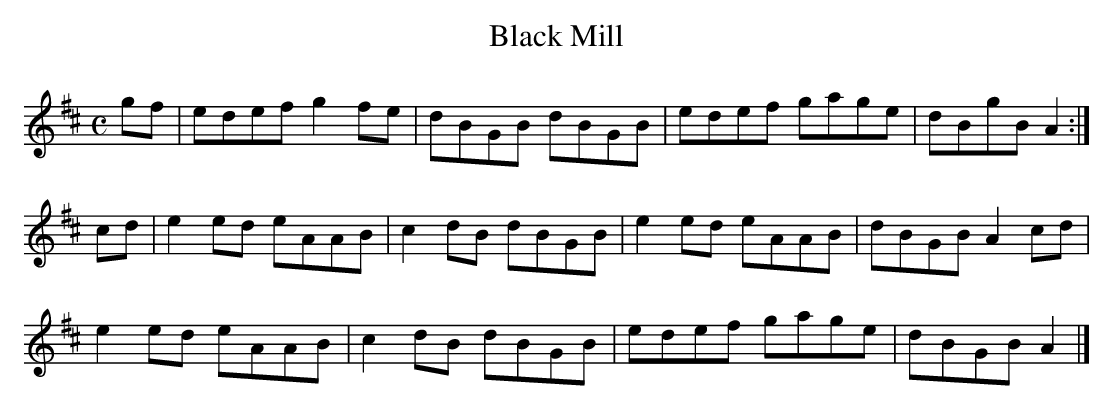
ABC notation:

X:1
T:Black Mill
M:C
L:1/8
K:A Mixolydian
gf|edef g2fe|dBGB dBGB|edef gage|dBgB A2:|!
cd|e2ed eAAB|c2dB dBGB|e2ed eAAB|dBGB A2cd|!
e2ed eAAB|c2dB dBGB|edef gage|dBGB A2|]!
